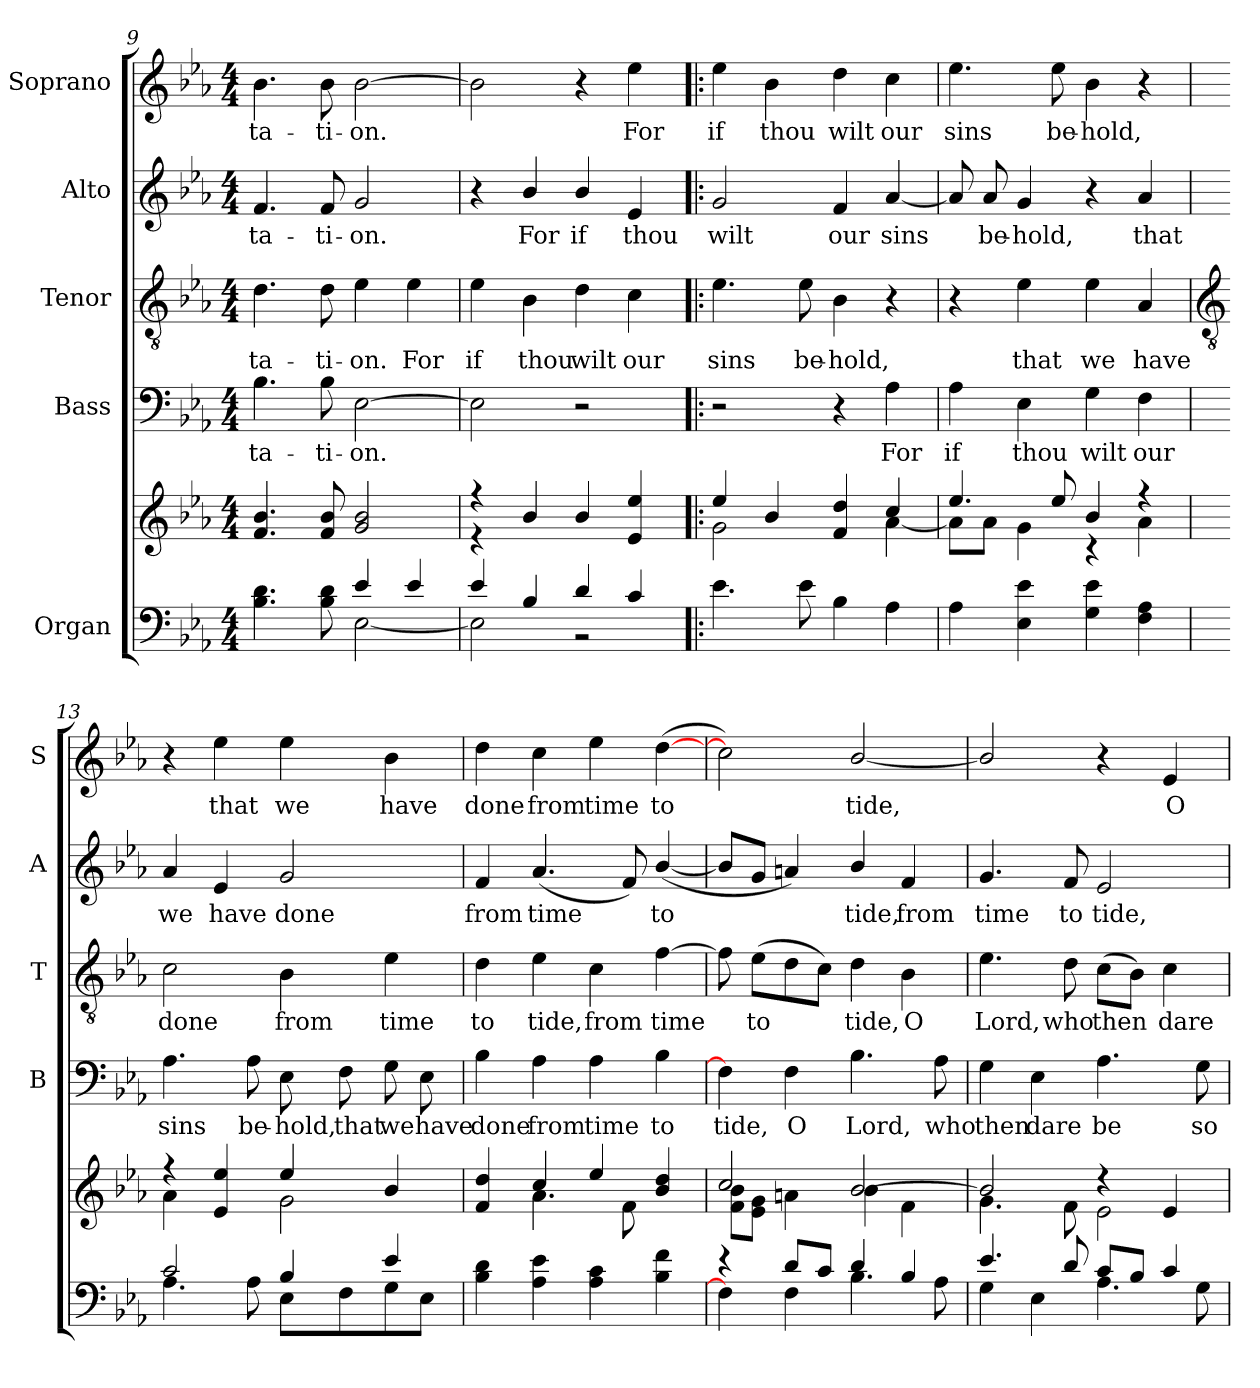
**kern	**kern	**kern	**text	**kern	**text	**kern	**text	**kern	**text
*part5	*part5	*part4	*part4	*part3	*part3	*part2	*part2	*part1	*part1
*staff6	*staff5	*staff4	*staff4	*staff3	*staff3	*staff2	*staff2	*staff1	*staff1
*I"Organ	*	*I"Bass	*	*I"Tenor	*	*I"Alto	*	*I"Soprano	*
*	*	*I'B	*	*I'T	*	*I'A	*	*I'S	*
*clefF4	*clefG2	*clefF4	*	*clefGv2	*	*clefG2	*	*clefG2	*
*k[b-e-a-]	*k[b-e-a-]	*k[b-e-a-]	*	*k[b-e-a-]	*	*k[b-e-a-]	*	*k[b-e-a-]	*
*E-:	*E-:	*E-:	*	*E-:	*	*E-:	*	*E-:	*
*M4/4	*M4/4	*M4/4	*	*M4/4	*	*M4/4	*	*M4/4	*
=9	=9	=9	=9	=9	=9	=9	=9	=9	=9
*^	*^	*	*	*	*	*	*	*	*
!	!	!	!	!	!LO:LY:b	!	!LO:LY:b	!	!LO:LY:b	!	!LO:LY:b
4.B-\ 4.d\	2ryy	4.f/ 4.b-/	2ryy	4.B-	-ta-	4.d	-ta-	4.f	-ta-	4.b-	-ta-
!	!	!	!	!	!LO:LY:b	!	!LO:LY:b	!	!LO:LY:b	!	!LO:LY:b
8B-\ 8d\	.	8f/ 8b-/	.	8B-	-ti-	8d	-ti-	8f	-ti-	8b-	-ti-
!	!	!	!	!	!LO:LY:b	!	!LO:LY:b	!	!LO:LY:b	!	!LO:LY:b
4e-/	[2E-\	2g/ 2b-/	2ryy	[2E-	-on.	4e-	-on.	2g	-on.	[2b-	-on.
!	!	!	!	!	!	!	!LO:LY:b	!	!	!	!
4e-/	.	.	.	.	.	4e-	For	.	.	.	.
=10	=10	=10	=10	=10	=10	=10	=10	=10	=10	=10	=10
!	!	!	!	!	!	!	!LO:LY:b	!	!	!	!
4e-/	2E-\]	4r	4r	2E-]	.	4e-	if	4r	.	2b-]	.
!	!	!	!	!	!	!	!LO:LY:b	!	!LO:LY:b	!	!
4B-/	.	4b-/	4ryy	.	.	4B-	thou	4b-/	For	.	.
!	!	!	!	!	!	!	!LO:LY:b	!	!LO:LY:b	!	!
4d/	2r	4b-/	4ryy	2r	.	4d	wilt	4b-/	if	4r	.
!	!	!	!	!	!	!	!LO:LY:b	!	!LO:LY:b	!	!LO:LY:b
4c/	.	4e-/ 4ee-/	4ryy	.	.	4c	our	4e-	thou	4ee-	For
=11!|:	=11!|:	=11!|:	=11!|:	=11!|:	=11!|:	=11!|:	=11!|:	=11!|:	=11!|:	=11!|:	=11!|:
!	!	!	!	!	!	!	!LO:LY:b	!	!LO:LY:b	!	!LO:LY:b
4.e-\	1ryy	4ee-/	2g\	2r	.	4.e-	sins	2g	wilt	4ee-	if
!	!	!	!	!	!	!	!	!	!	!	!LO:LY:b
.	.	4b-/	.	.	.	.	.	.	.	4b-	thou
!	!	!	!	!	!	!	!LO:LY:b	!	!	!	!
8e-\	.	.	.	.	.	8e-	be-	.	.	.	.
!	!	!	!	!	!	!	!LO:LY:b	!	!LO:LY:b	!	!LO:LY:b
4B-\	.	4f/ 4dd/	4ryy	4r	.	4B-	-hold,	4f	our	4dd	wilt
!	!	!	!	!	!LO:LY:b	!	!	!	!LO:LY:b	!	!LO:LY:b
4A-\	.	4cc/	[4a-\	4A-	For	4r	.	[4a-	sins	4cc	our
=12	=12	=12	=12	=12	=12	=12	=12	=12	=12	=12	=12
!	!	!	!	!	!LO:LY:b	!	!	!	!	!	!LO:LY:b
4A-\	1ryy	4.ee-/	8a-\L]	4A-	if	4r	.	8a-]	.	4.ee-	sins
!	!	!	!	!	!	!	!	!	!LO:LY:b	!	!
.	.	.	8a-\J	.	.	.	.	8a-	be-	.	.
!	!	!	!	!	!LO:LY:b	!	!LO:LY:b	!	!LO:LY:b	!	!
4E-\ 4e-\	.	.	4g\	4E-	thou	4e-	that	4g	-hold,	.	.
!	!	!	!	!	!	!	!	!	!	!	!LO:LY:b
.	.	8ee-/	.	.	.	.	.	.	.	8ee-	be-
!	!	!	!	!	!LO:LY:b	!	!LO:LY:b	!	!	!	!LO:LY:b
4G\ 4e-\	.	4b-/	4r	4G	wilt	4e-	we	4r	.	4b-	-hold,
!	!	!	!	!	!LO:LY:b	!	!LO:LY:b	!	!LO:LY:b	!	!
4F\ 4A-\	.	4r	4a-\	4F	our	4A-	have	4a-	that	4r	.
!!LO:LB:g=z
=13	=13	=13	=13	=13	=13	=13	=13	=13	=13	=13	=13
*	*	*	*	*	*	*clefGv2	*	*	*	*	*
!	!	!	!	!	!LO:LY:b	!	!LO:LY:b	!	!LO:LY:b	!	!
2c/	4.A-\	4r	4a-\	4.A-	sins	2c	done	4a-	we	4r	.
!	!	!	!	!	!	!	!	!	!LO:LY:b	!	!LO:LY:b
.	.	4e-/ 4ee-/	4ryy	.	.	.	.	4e-	have	4ee-	that
!	!	!	!	!	!LO:LY:b	!	!	!	!	!	!
.	8A-\	.	.	8A-	be-	.	.	.	.	.	.
!	!	!	!	!	!LO:LY:b	!	!LO:LY:b	!	!LO:LY:b	!	!LO:LY:b
4B-/	8E-\L	4ee-/	2g\	8E-	-hold,	4B-	from	2g	done	4ee-	we
!	!	!	!	!	!LO:LY:b	!	!	!	!	!	!
.	8F\	.	.	8F	that	.	.	.	.	.	.
!	!	!	!	!	!LO:LY:b	!	!LO:LY:b	!	!	!	!LO:LY:b
4e-/	8G\	4b-/	.	8G	we	4e-	time	.	.	4b-	have
!	!	!	!	!	!LO:LY:b	!	!	!	!	!	!
.	8E-\J	.	.	8E-	have	.	.	.	.	.	.
=14	=14	=14	=14	=14	=14	=14	=14	=14	=14	=14	=14
!	!	!	!	!	!LO:LY:b	!	!LO:LY:b	!	!LO:LY:b	!	!LO:LY:b
4B-\ 4d\	2ryy	4f/ 4dd/	4ryy	4B-	done	4d	to	4f	from	4dd	done
!	!	!	!	!	!LO:LY:b	!	!LO:LY:b	!	!LO:LY:b	!	!LO:LY:b
4A-\ 4e-\	.	4cc/	4.a-\	4A-	from	4e-	tide,	(<4.a-	time	4cc	from
!	!	!	!	!	!LO:LY:b	!	!LO:LY:b	!	!	!	!LO:LY:b
4A-\ 4c\	2ryy	4ee-/	.	4A-	time	4c	from	.	.	4ee-	time
.	.	.	8f\	.	.	.	.	8f)	.	.	.
!	!	!	!	!	!LO:LY:b	!	!LO:LY:b	!	!LO:LY:b	!	!LO:LY:b
4B-\ 4f\	.	4b-/ 4dd/	4ryy	4B-	to	[4f	time	(<[4b-/	to	(>[4dd	to
=15	=15	=15	=15	=15	=15	=15	=15	=15	=15	=15	=15
!	!	!	!	!	!LO:LY:b	!	!	!	!	!	!
4r	4F\]	2cc/	8f\ 8b-\L	4F]	tide,	8f]	.	8b-L]	.	2cc])	.
!	!	!	!	!	!	!	!LO:LY:b	!	!	!	!
.	.	.	8e-\ 8g\J	.	.	(>8e-L	to	8gJ	.	.	.
!	!	!	!	!	!LO:LY:b	!	!	!	!	!	!
8d/L	4F\	.	4an\	4F	O	8d	.	4an)	.	.	.
8c/J	.	.	.	.	.	8cJ)	.	.	.	.	.
!	!	!	!	!	!LO:LY:b	!	!LO:LY:b	!	!LO:LY:b	!	!LO:LY:b
4d/	4.B-\	[2b-/	4b-\	4.B-	Lord,	4d	tide,	4b-/	tide,	[2b-/	tide,
!	!	!	!	!	!	!	!LO:LY:b	!	!LO:LY:b	!	!
4B-/	.	.	4f\	.	.	4B-	O	4f	from	.	.
!	!	!	!	!	!LO:LY:b	!	!	!	!	!	!
.	8A-\	.	.	8A-	who	.	.	.	.	.	.
=16	=16	=16	=16	=16	=16	=16	=16	=16	=16	=16	=16
!	!	!	!	!	!LO:LY:b	!	!LO:LY:b	!	!LO:LY:b	!	!
4.e-/	4G\	2b-/]	4.g\	4G	then	4.e-	Lord,	4.g	time	2b-/]	.
!	!	!	!	!	!LO:LY:b	!	!	!	!	!	!
.	4E-\	.	.	4E-	dare	.	.	.	.	.	.
!	!	!	!	!	!	!	!LO:LY:b	!	!LO:LY:b	!	!
8d/	.	.	8f\	.	.	8d	who	8f	to	.	.
!	!	!	!	!	!LO:LY:b	!	!LO:LY:b	!	!LO:LY:b	!	!
8c/L	4.A-\	4r	2e-\	4.A-	be	(>8cL	then	2e-	tide,	4r	.
8B-/J	.	.	.	.	.	8B-J)	.	.	.	.	.
!	!	!	!	!	!	!	!LO:LY:b	!	!	!	!LO:LY:b
4c/	.	4e-/	.	.	.	4c	dare	.	.	4e-	O
!	!	!	!	!	!LO:LY:b	!	!	!	!	!	!
.	8G\	.	.	8GL	so	.	.	.	.	.	.
*v	*v	*	*	*	*	*	*	*	*	*	*
*	*v	*v	*	*	*	*	*	*	*	*
=	=	=	=	=	=	=	=	=	=
*-	*-	*-	*-	*-	*-	*-	*-	*-	*-
